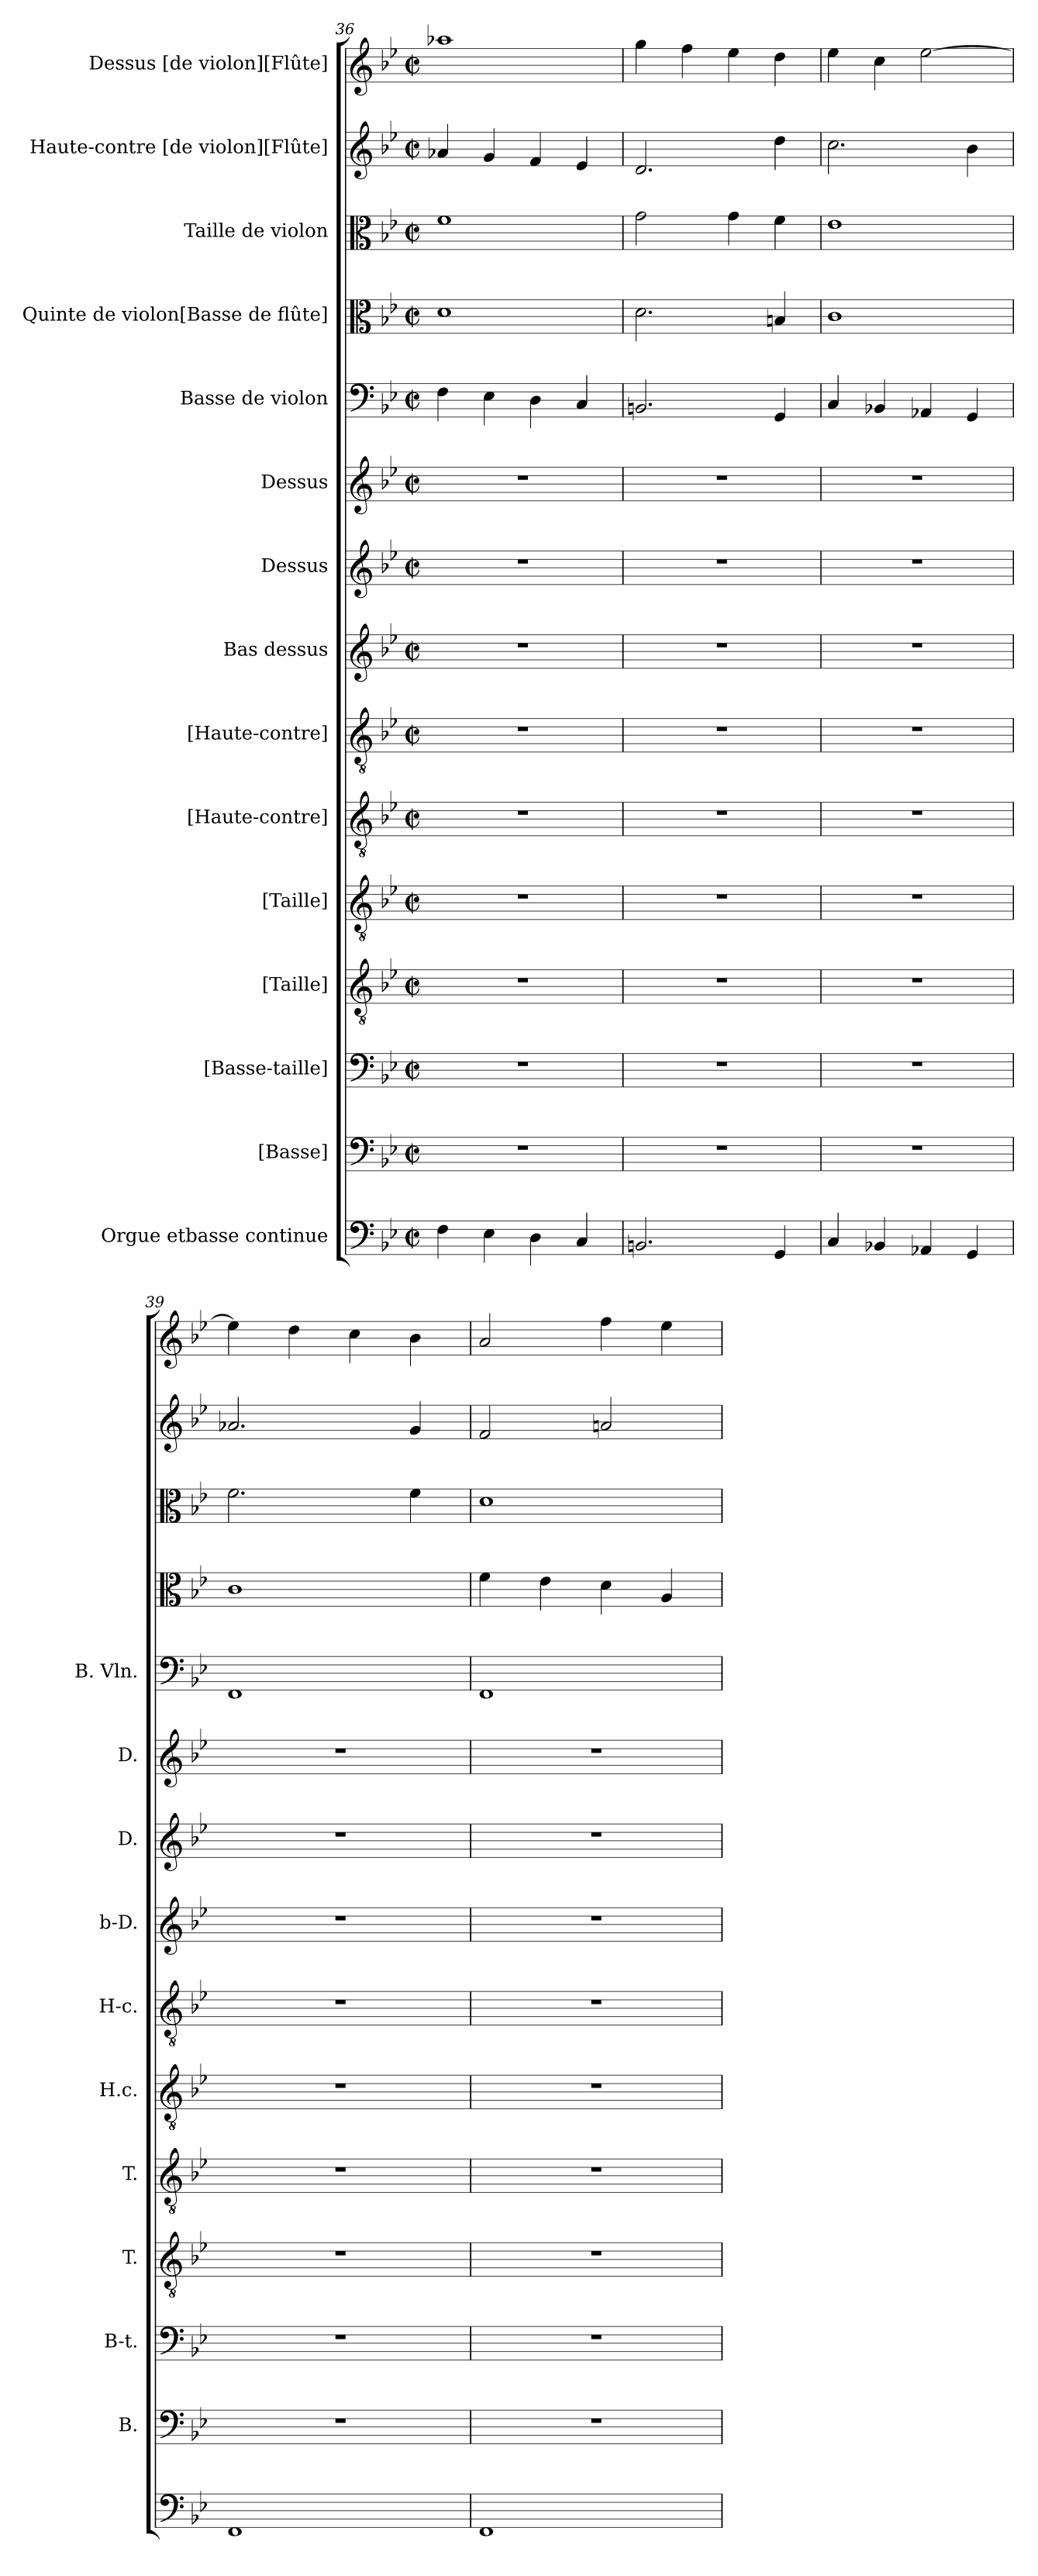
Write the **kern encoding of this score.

**kern	**kern	**kern	**kern	**kern	**kern	**kern	**kern	**kern	**kern	**kern	**kern	**kern	**kern	**kern
*part15	*part14	*part13	*part12	*part11	*part10	*part9	*part8	*part7	*part6	*part5	*part4	*part3	*part2	*part1
*staff15	*staff14	*staff13	*staff12	*staff11	*staff10	*staff9	*staff8	*staff7	*staff6	*staff5	*staff4	*staff3	*staff2	*staff1
*I"Orgue etbasse continue	*I"[Basse]	*I"[Basse-taille]	*I"[Taille]	*I"[Taille]	*I"[Haute-contre]	*I"[Haute-contre]	*I"Bas dessus	*I"Dessus	*I"Dessus	*I"Basse de violon	*I"Quinte de violon[Basse de flûte]	*I"Taille de violon	*I"Haute-contre [de violon][Flûte]	*I"Dessus [de violon][Flûte]
*	*I'B.	*I'B-t.	*I'T.	*I'T.	*I'H.c.	*I'H-c.	*I'b-D.	*I'D.	*I'D.	*I'B. Vln.	*	*	*	*
*clefF4	*clefF4	*clefF4	*clefGv2	*clefGv2	*clefGv2	*clefGv2	*clefG2	*clefG2	*clefG2	*clefF4	*clefC3	*clefC3	*clefG2	*clefG2
*	*	*	*ITrd7c12	*ITrd7c12	*ITrd7c12	*ITrd7c12	*	*	*	*ITrd7c12	*	*	*	*
*k[b-e-]	*k[b-e-]	*k[b-e-]	*k[b-e-]	*k[b-e-]	*k[b-e-]	*k[b-e-]	*k[b-e-]	*k[b-e-]	*k[b-e-]	*k[b-e-]	*k[b-e-]	*k[b-e-]	*k[b-e-]	*k[b-e-]
*g:	*g:	*g:	*g:	*g:	*g:	*g:	*g:	*g:	*g:	*g:	*g:	*g:	*g:	*g:
*M2/2	*M2/2	*M2/2	*M2/2	*M2/2	*M2/2	*M2/2	*M2/2	*M2/2	*M2/2	*M2/2	*M2/2	*M2/2	*M2/2	*M2/2
*met(c|)	*met(c|)	*met(c|)	*met(c|)	*met(c|)	*met(c|)	*met(c|)	*met(c|)	*met(c|)	*met(c|)	*met(c|)	*met(c|)	*met(c|)	*met(c|)	*met(c|)
=36	=36	=36	=36	=36	=36	=36	=36	=36	=36	=36	=36	=36	=36	=36
4F\	1r	1r	1r	1r	1r	1r	1r	1r	1r	4FF\	1d	1f	4a-X/	1aa-X
4E-\	.	.	.	.	.	.	.	.	.	4EE-\	.	.	4g/	.
4D\	.	.	.	.	.	.	.	.	.	4DD\	.	.	4f/	.
4C/	.	.	.	.	.	.	.	.	.	4CC/	.	.	4e-/	.
=37	=37	=37	=37	=37	=37	=37	=37	=37	=37	=37	=37	=37	=37	=37
2.BBn/	1r	1r	1r	1r	1r	1r	1r	1r	1r	2.BBBn/	2.d\	2g\	2.d/	4gg\
.	.	.	.	.	.	.	.	.	.	.	.	.	.	4ff\
.	.	.	.	.	.	.	.	.	.	.	.	4g\	.	4ee-\
4GG/	.	.	.	.	.	.	.	.	.	4GGG/	4Bn/	4f\	4dd\	4dd\
=38	=38	=38	=38	=38	=38	=38	=38	=38	=38	=38	=38	=38	=38	=38
4C/	1r	1r	1r	1r	1r	1r	1r	1r	1r	4CC/	1c	1e-	2.cc\	4ee-\
4BB-X/	.	.	.	.	.	.	.	.	.	4BBB-X/	.	.	.	4cc\
4AA-X/	.	.	.	.	.	.	.	.	.	4AAA-X/	.	.	.	[2ee-\
4GG/	.	.	.	.	.	.	.	.	.	4GGG/	.	.	4b-\	.
=39	=39	=39	=39	=39	=39	=39	=39	=39	=39	=39	=39	=39	=39	=39
1FF	1r	1r	1r	1r	1r	1r	1r	1r	1r	1FFF	1c	2.f\	2.a-X/	4ee-\]
.	.	.	.	.	.	.	.	.	.	.	.	.	.	4dd\
.	.	.	.	.	.	.	.	.	.	.	.	.	.	4cc\
.	.	.	.	.	.	.	.	.	.	.	.	4f\	4g/	4b-\
!!LO:LB:g=z
=40	=40	=40	=40	=40	=40	=40	=40	=40	=40	=40	=40	=40	=40	=40
1FF	1r	1r	1r	1r	1r	1r	1r	1r	1r	1FFF	4f\	1d	2f/	2a/
.	.	.	.	.	.	.	.	.	.	.	4e-\	.	.	.
.	.	.	.	.	.	.	.	.	.	.	4d\	.	2an/	4ff\
.	.	.	.	.	.	.	.	.	.	.	4A/	.	.	4ee-\
=	=	=	=	=	=	=	=	=	=	=	=	=	=	=
*-	*-	*-	*-	*-	*-	*-	*-	*-	*-	*-	*-	*-	*-	*-
